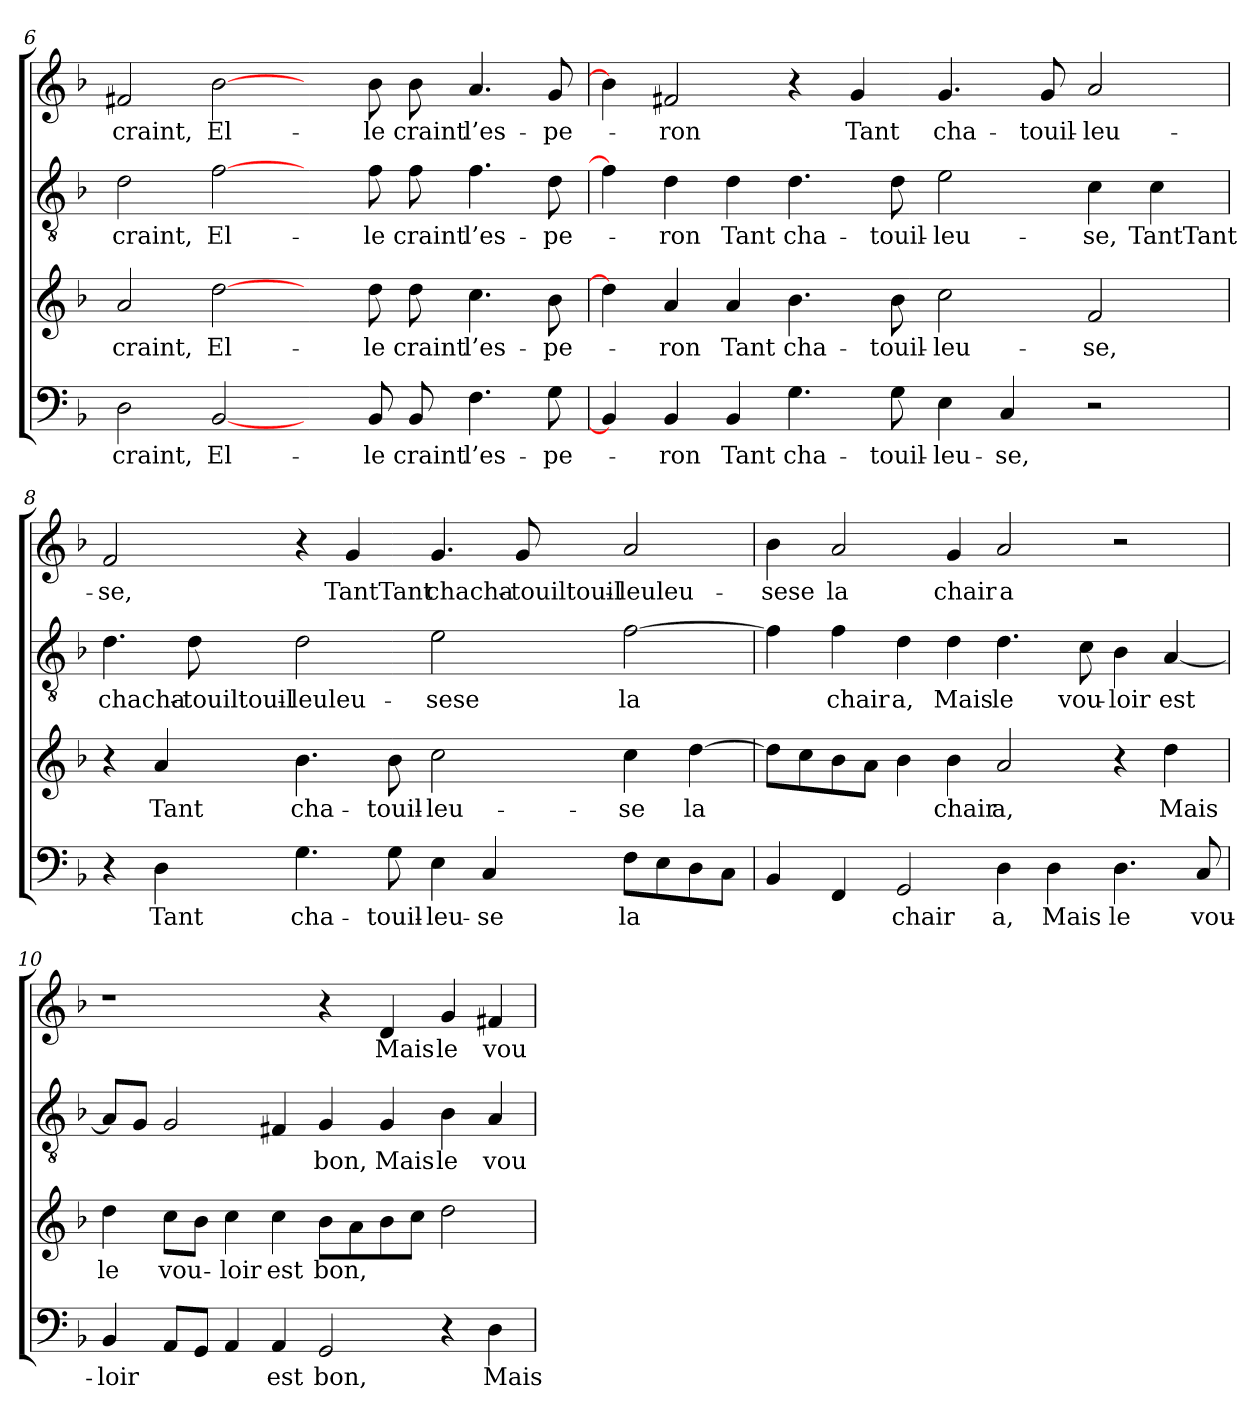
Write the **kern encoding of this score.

**kern	**text	**kern	**text	**kern	**text	**kern	**text
*part4	*part4	*part3	*part3	*part2	*part2	*part1	*part1
*staff4	*staff4	*staff3	*staff3	*staff2	*staff2	*staff1	*staff1
!!LO:LB:g=z
*clefF4	*	*clefG2	*	*clefGv2	*	*clefG2	*
*k[b-]	*	*k[b-]	*	*k[b-]	*	*k[b-]	*
=6	=6	=6	=6	=6	=6	=6	=6
2D	craint,	2a	craint,	2d	craint,	2f#X	craint,
[2BB-	El-	[2dd	El-	[2f	El-	[2b-	El-
4ryy	.	4ryy	.	4ryy	.	4ryy	.
8BB-	-le	8dd	-le	8f	-le	8b-	-le
8BB-	craint	8dd	craint	8f	craint	8b-	craint
4.F	l’es-	4.cc	l’es-	4.f	l’es-	4.a	l’es-
8G	-pe-	8b-	-pe-	8d	-pe-	8g	-pe-
=7	=7	=7	=7	=7	=7	=7	=7
4BB-]	.	4dd]	.	4f]	.	4b-]	.
4BB-	-ron	4a	-ron	4d	-ron	2f#X	-ron
4BB-	Tant	4a	Tant	4d	Tant	.	.
4.G	cha-	4.b-	cha-	4.d	cha-	4r	.
.	.	.	.	.	.	4g	Tant
8G	-touil-	8b-	-touil-	8d	-touil-	.	.
4E	-leu-	2cc	-leu-	2e	-leu-	4.g	cha-
4C	-se,	.	.	.	.	.	.
.	.	.	.	.	.	8g	-touil-
2r	.	2f	-se,	4c	-se,	2a	-leu-
.	.	.	.	4c	TantTant	.	.
=8	=8	=8	=8	=8	=8	=8	=8
4r	.	4r	.	4.d	chacha-	2f	-se,
4D	Tant	4a	Tant	.	.	.	.
.	.	.	.	8d	-touiltouil-	.	.
4.G	cha-	4.b-	cha-	2d	-leuleu-	4r	.
.	.	.	.	.	.	4g	TantTant
8G	-touil-	8b-	-touil-	.	.	.	.
4E	-leu-	2cc	-leu-	2e	-sese	4.g	chacha-
4C	-se	.	.	.	.	.	.
.	.	.	.	.	.	8g	-touiltouil-
8FL	la	4cc	-se	[2f	la	2a	-leuleu-
8E	.	.	.	.	.	.	.
8D	.	[4dd	la	.	.	.	.
8CJ	.	.	.	.	.	.	.
!!LO:PB:g=z
=9	=9	=9	=9	=9	=9	=9	=9
4BB-	.	8ddL]	.	4f]	.	4b-	-sese
.	.	8cc	.	.	.	.	.
4FF	.	8b-	.	4f	chair	2a	la
.	.	8aJ	.	.	.	.	.
2GG	chair	4b-	.	4d	a,	.	.
.	.	4b-	chair	4d	Mais	4g	chair
4D	a,	2a	a,	4.d	le	2a	a
4D	Mais	.	.	.	.	.	.
.	.	.	.	8c	vou-	.	.
4.D	le	4r	.	4B-	-loir	2r	.
.	.	4dd	Mais	[4A	est	.	.
8C	vou-	.	.	.	.	.	.
=10	=10	=10	=10	=10	=10	=10	=10
4BB-	-loir	4dd	le	8AL]	.	1r	.
.	.	.	.	8GJ	.	.	.
8AAL	.	8ccL	vou-	2G	.	.	.
8GGJ	.	8b-J	.	.	.	.	.
4AA	.	4cc	-loir	.	.	.	.
4AA	est	4cc	est	4F#X	.	.	.
2GG	bon,	8b-L	bon,	4G	bon,	4r	.
.	.	8a	.	.	.	.	.
.	.	8b-	.	4G	Mais	4d	Mais
.	.	8ccJ	.	.	.	.	.
4r	.	2dd	.	4B-	le	4g	le
4D	Mais	.	.	4A	vou-	4f#X	vou-
=	=	=	=	=	=	=	=
*-	*-	*-	*-	*-	*-	*-	*-
